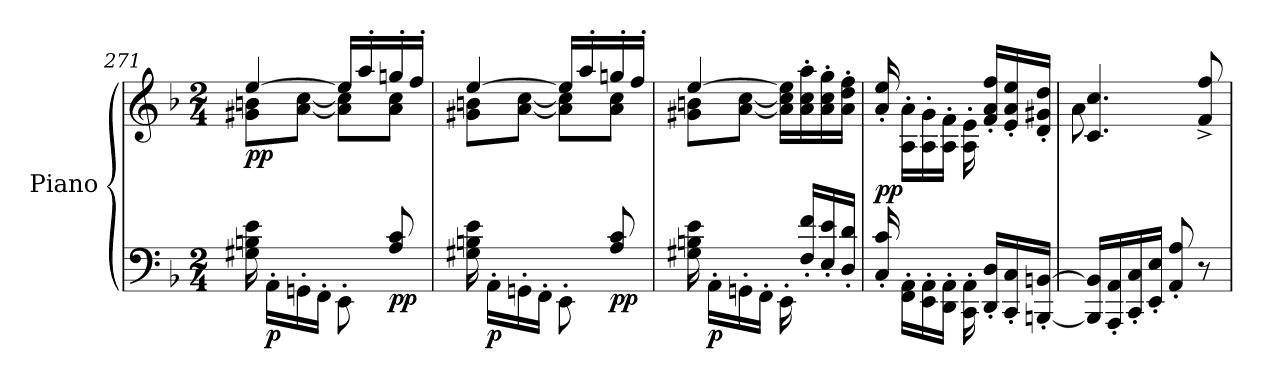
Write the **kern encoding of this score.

**kern	**kern	**dynam
*part1	*part1	*part1
*staff2	*staff1	*staff1/2
*I"Piano	*	*
*I'Pno	*	*
*clefF4	*clefG2	*
*k[b-]	*k[b-]	*
*M2/4	*M2/4	*
=271	=271	=271
*	*^	*
!	!	!	!LO:DY:b
16G#X\ 16Bn\ 16e\	[4ee/	8g#X\ 8bn\L	pp
!	!	!	!LO:DY:b=2
16AA'\LL	.	.	p
16GGn'\	.	[8a\ [8cc\J	.
16FF'\JJ	.	.	.
8EE'\	16ee/LL]	8a\] 8cc\]L	.
.	16aa'/	.	.
!	!	!	!LO:DY:b=2
8A/ 8c/	16ggn'/	8a\ 8cc\J	pp
.	16ff'/JJ	.	.
=272	=272	=272	=272
16G#X\ 16Bn\ 16e\	[4ee/	8g#X\ 8bn\L	.
!	!	!	!LO:DY:b=2
16AA'\LL	.	.	p
16GGn'\	.	[8a\ [8cc\J	.
16FF'\JJ	.	.	.
8EE'\	16ee/LL]	8a\] 8cc\]L	.
.	16aa'/	.	.
!	!	!	!LO:DY:b=2
8A/ 8c/	16ggn'/	8a\ 8cc\J	pp
.	16ff'/JJ	.	.
!!LO:LB:g=z	!!
=273	=273	=273	=273
16G#X\ 16Bn\ 16e\	[4ee/	8g#X\ 8bn\L	.
!	!	!	!LO:DY:b=2
16AA'\LL	.	.	p
16GGn'\	.	[8a\ [8cc\J	.
16FF'\JJ	.	.	.
16EE'\	16a\] 16cc\] 16ee\]LL	4ryy	.
16F/' 16f/'LL	16a\' 16cc\' 16aa\'	.	.
16E/' 16e/'	16a\' 16cc\' 16gg\'	.	.
16D/' 16d/'JJ	16a\' 16dd\' 16ff\'JJ	.	.
*	*v	*v	*
=274	=274	=274
!	!	!LO:DY:b
16C/' 16c/'	16a/' 16ee/'	pp
16FF\' 16AA\'LL	16A\' 16a\'LL	.
16EE\' 16AA\'	16A\' 16g\'	.
16DD\' 16AA\'JJ	16A\' 16f\'JJ	.
16CC\' 16AA\'	16A\' 16e\'	.
16DD/' 16D/'LL	16f/' 16a/' 16ff/'LL	.
16CC/' 16C/'	16e/' 16a/' 16ee/'	.
[16BBBn/' [16BBn/'JJ	16d/' 16g#X/' 16dd/'JJ	.
=275	=275	=275
*	*^	*
16BBB/] 16BB/]LL	4.c/ 4.cc/	8a\	.
16AAA/' 16AA/'	.	.	.
16CC/' 16C/'	.	8ryy	.
16EE/' 16E/'JJ	.	.	.
8AA/' 8A/'	.	4ryy	.
8r	8f/^ 8ff/^	.	.
*	*v	*v	*
=	=	=
*-	*-	*-
